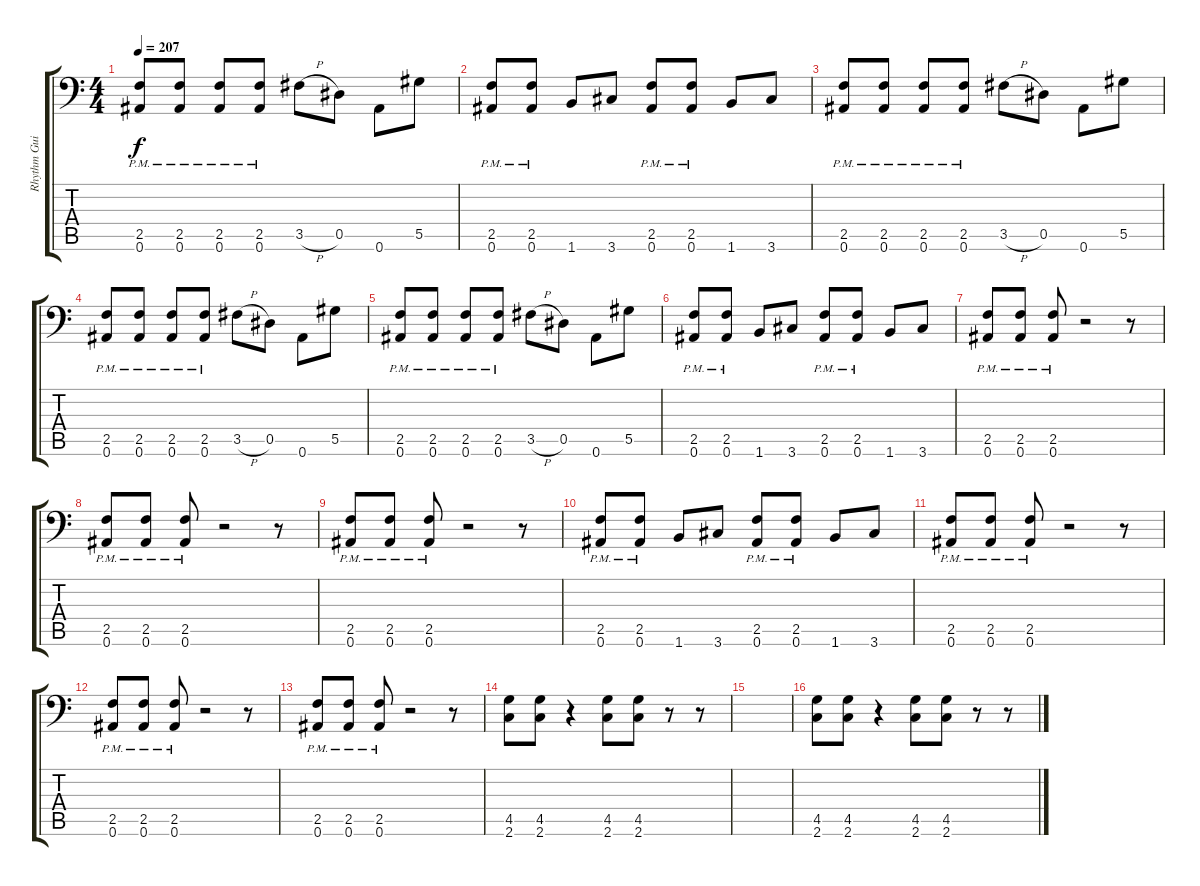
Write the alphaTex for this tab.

\track ("Rhythm Guitar" "Rhythm Gui") {instrument overdrivenguitar}
\staff {score tabs}
\tuning (Bb3 F3 Db3 Ab2 Eb2 Bb1) {hide}
\ts (4 4)
\tempo 207
\clef f4
\ks c
(2.5{pm} 0.6{pm}).8{dy f} (2.5{pm} 0.6{pm}).8 (2.5{pm} 0.6{pm}).8 (2.5{pm} 0.6{pm}).8 3.5{h}.8 0.5.8 0.6.8 5.5.8 |
(2.5{pm} 0.6{pm}).8 (2.5{pm} 0.6{pm}).8 1.6.8 3.6.8 (2.5{pm} 0.6{pm}).8 (2.5{pm} 0.6{pm}).8 1.6.8 3.6.8 |
(2.5{pm} 0.6{pm}).8 (2.5{pm} 0.6{pm}).8 (2.5{pm} 0.6{pm}).8 (2.5{pm} 0.6{pm}).8 3.5{h}.8 0.5.8 0.6.8 5.5.8 |
(2.5{pm} 0.6{pm}).8 (2.5{pm} 0.6{pm}).8 (2.5{pm} 0.6{pm}).8 (2.5{pm} 0.6{pm}).8 3.5{h}.8 0.5.8 0.6.8 5.5.8 |
(2.5{pm} 0.6{pm}).8 (2.5{pm} 0.6{pm}).8 (2.5{pm} 0.6{pm}).8 (2.5{pm} 0.6{pm}).8 3.5{h}.8 0.5.8 0.6.8 5.5.8 |
(2.5{pm} 0.6{pm}).8 (2.5{pm} 0.6{pm}).8 1.6.8 3.6.8 (2.5{pm} 0.6{pm}).8 (2.5{pm} 0.6{pm}).8 1.6.8 3.6.8 |
(2.5{pm} 0.6{pm}).8 (2.5{pm} 0.6{pm}).8 (2.5{pm} 0.6{pm}).8 r.2 r.8 |
(2.5{pm} 0.6{pm}).8 (2.5{pm} 0.6{pm}).8 (2.5{pm} 0.6{pm}).8 r.2 r.8 |
(2.5{pm} 0.6{pm}).8 (2.5{pm} 0.6{pm}).8 (2.5{pm} 0.6{pm}).8 r.2 r.8 |
(2.5{pm} 0.6{pm}).8 (2.5{pm} 0.6{pm}).8 1.6.8 3.6.8 (2.5{pm} 0.6{pm}).8 (2.5{pm} 0.6{pm}).8 1.6.8 3.6.8 |
(2.5{pm} 0.6{pm}).8 (2.5{pm} 0.6{pm}).8 (2.5{pm} 0.6{pm}).8 r.2 r.8 |
(2.5{pm} 0.6{pm}).8 (2.5{pm} 0.6{pm}).8 (2.5{pm} 0.6{pm}).8 r.2 r.8 |
(2.5{pm} 0.6{pm}).8 (2.5{pm} 0.6{pm}).8 (2.5{pm} 0.6{pm}).8 r.2 r.8 |
(4.5 2.6).8 (4.5 2.6).8 r.4 (4.5 2.6).8 (4.5 2.6).8 r.8 r.8 |
|
(4.5 2.6).8 (4.5 2.6).8 r.4 (4.5 2.6).8 (4.5 2.6).8 r.8 r.8
